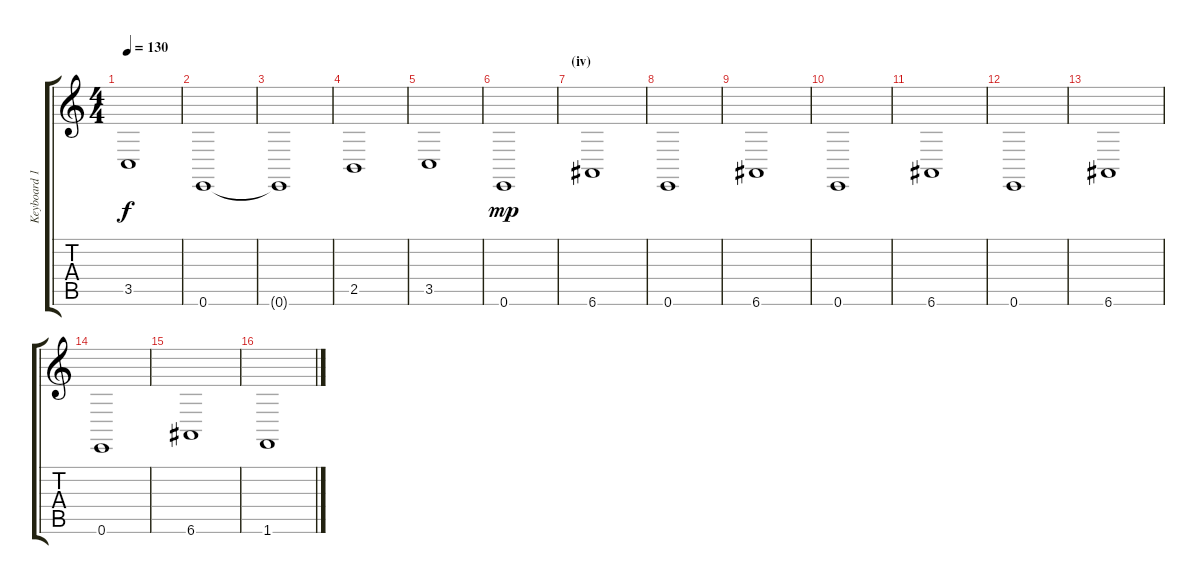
\track ("Keyboard 1" "Keyboard 1") {instrument stringensemble1}
\staff {score tabs}
\tuning (E4 B3 G3 D3 A2 E2) {hide}
\ts (4 4)
\tempo 130
\clef g2
\ks c
3.5.1{dy f} |
0.6.1 |
0.6{t}.1 |
2.5.1 |
3.5.1 |
0.6.1{dy mp} |
\section ("" "(iv)")
6.6.1{balance 8} |
0.6.1 |
6.6.1 |
0.6.1 |
6.6.1{balance 8} |
0.6.1 |
6.6.1 |
0.6.1 |
6.6.1{balance 8} |
1.6.1
